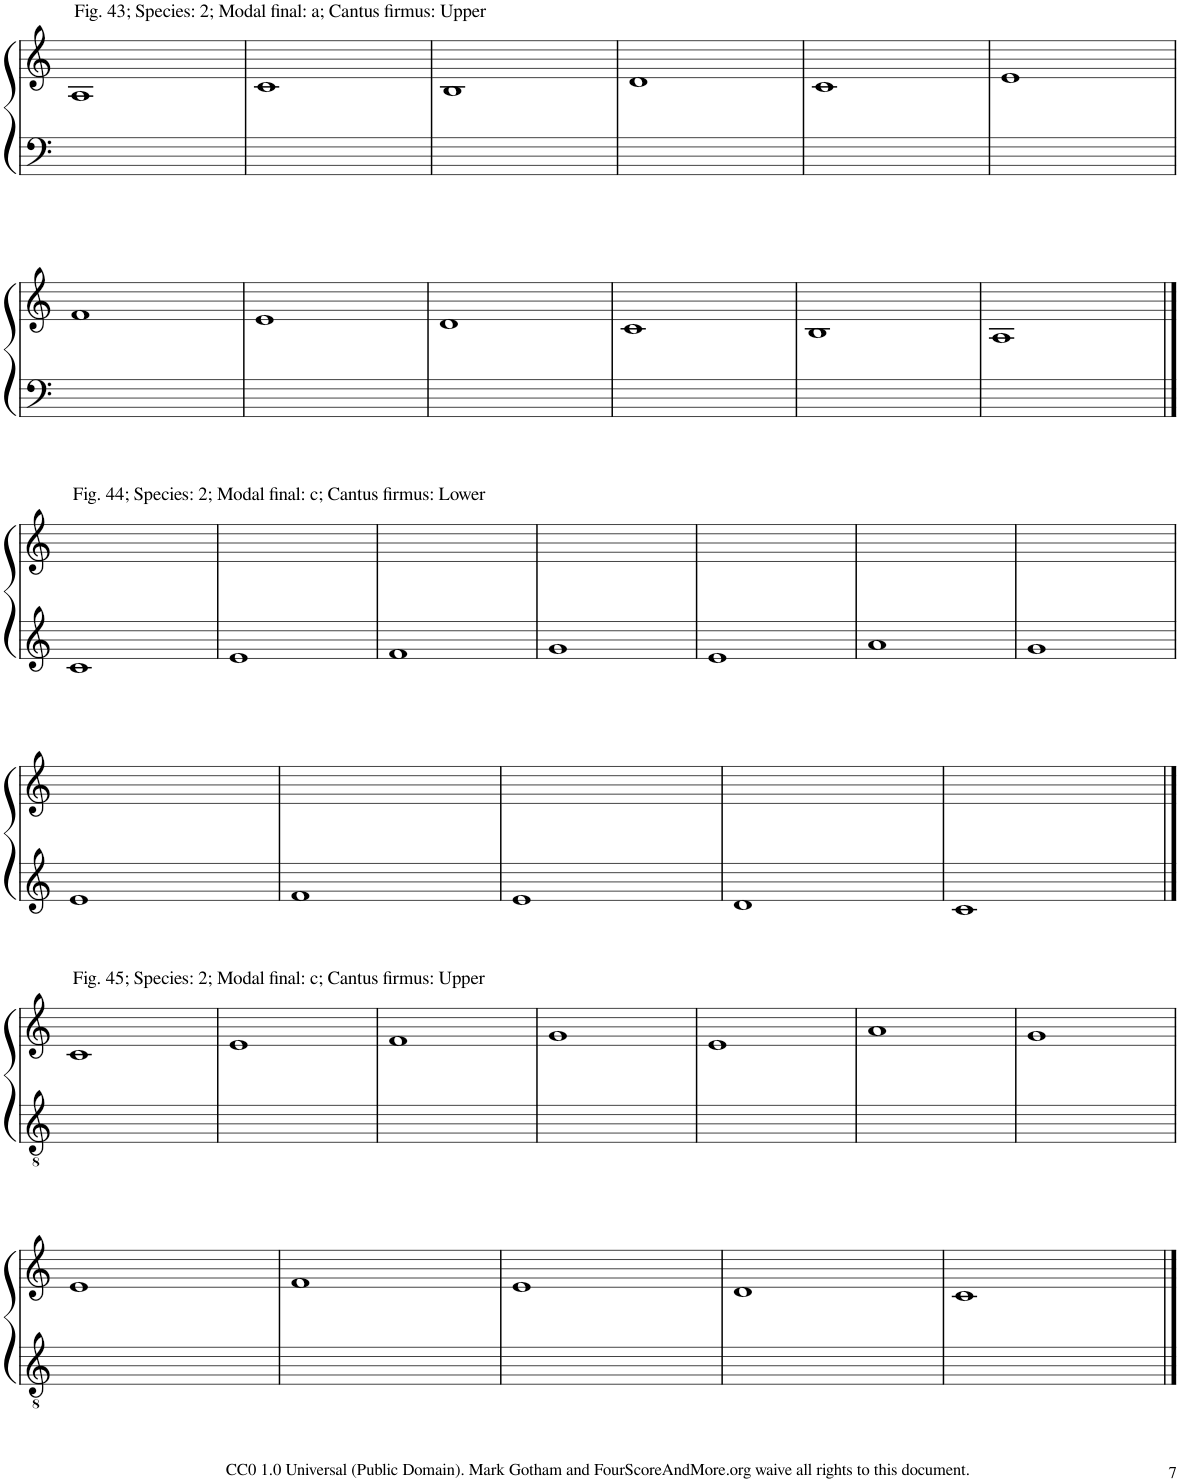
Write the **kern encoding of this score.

**kern	**kern
*part2	*part1
*staff2	*staff1
*I"Piano	*I"Piano
*I'Pno	*I'Pno
!!LO:PB:g=z
*clefF4	*clefG2
*k[]	*k[]
*M2/2	*M2/2
=224	=224
!	!LO:TX:a:t=Fig. 43; Species&colon; 2; Modal final&colon; a; Cantus firmus&colon; Upper
1ryy	1A
=225	=225
1ryy	1c
=226	=226
1ryy	1B
=227	=227
1ryy	1d
=228	=228
1ryy	1c
=229	=229
1ryy	1e
!!LO:LB:g=z
=230	=230
1ryy	1f
=231	=231
1ryy	1e
=232	=232
1ryy	1d
=233	=233
1ryy	1c
=234	=234
1ryy	1B
=235	=235
1ryy	1A
!!LO:LB:g=z
==236	==236
*clefG2	*
!	!LO:TX:a:t=Fig. 44; Species&colon; 2; Modal final&colon; c; Cantus firmus&colon; Lower
1c	1ryy
=237	=237
1e	1ryy
=238	=238
1f	1ryy
=239	=239
1g	1ryy
=240	=240
1e	1ryy
=241	=241
1a	1ryy
=242	=242
1g	1ryy
!!LO:LB:g=z
=243	=243
1e	1ryy
=244	=244
1f	1ryy
=245	=245
1e	1ryy
=246	=246
1d	1ryy
=247	=247
1c	1ryy
!!LO:LB:g=z
==248	==248
*clefGv2	*
!	!LO:TX:a:t=Fig. 45; Species&colon; 2; Modal final&colon; c; Cantus firmus&colon; Upper
1ryy	1c
=249	=249
1ryy	1e
=250	=250
1ryy	1f
=251	=251
1ryy	1g
=252	=252
1ryy	1e
=253	=253
1ryy	1a
=254	=254
1ryy	1g
!!LO:LB:g=z
=255	=255
1ryy	1e
=256	=256
1ryy	1f
=257	=257
1ryy	1e
=258	=258
1ryy	1d
=259	=259
1ryy	1c
==	==
*-	*-
